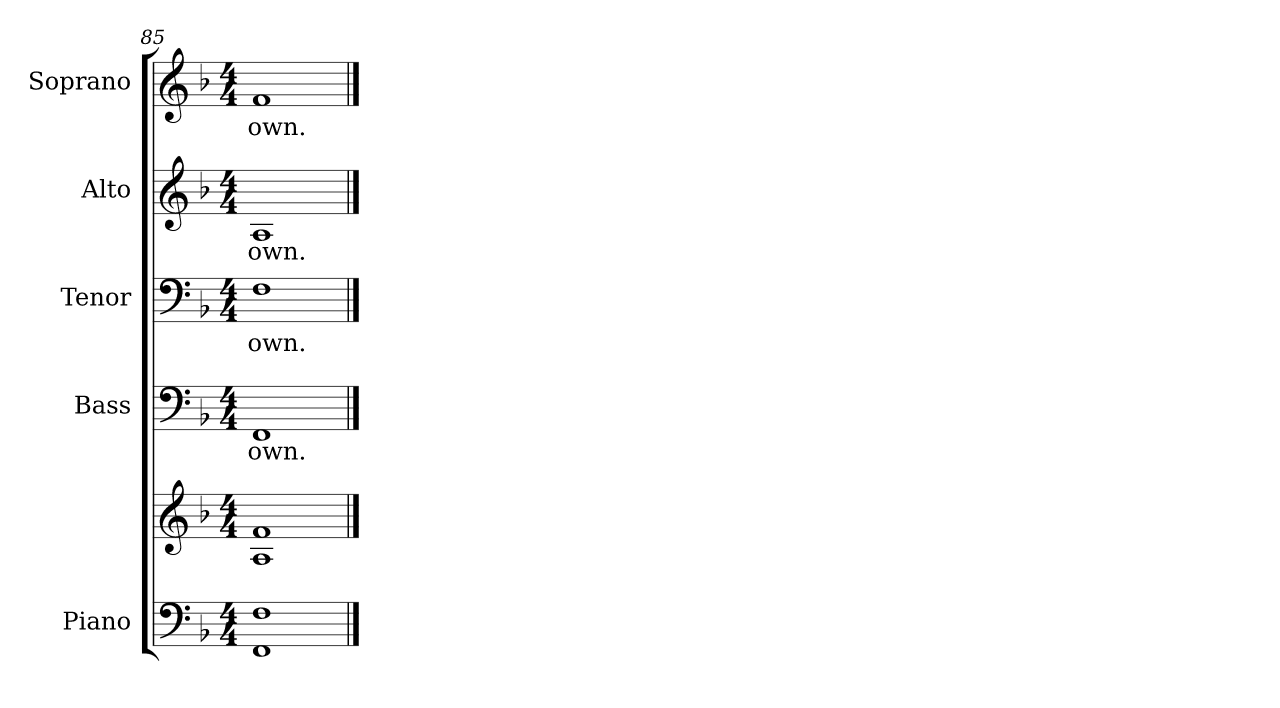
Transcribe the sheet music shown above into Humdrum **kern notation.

**kern	**kern	**kern	**text	**kern	**text	**kern	**text	**kern	**text
*part5	*part5	*part4	*part4	*part3	*part3	*part2	*part2	*part1	*part1
*staff6	*staff5	*staff4	*staff4	*staff3	*staff3	*staff2	*staff2	*staff1	*staff1
*I"Piano	*	*I"Bass	*	*I"Tenor	*	*I"Alto	*	*I"Soprano	*
*I'Pno.	*	*I'B.	*	*I'T.	*	*I'A.	*	*I'S.	*
*clefF4	*clefG2	*clefF4	*	*clefF4	*	*clefG2	*	*clefG2	*
*k[b-]	*k[b-]	*k[b-]	*	*k[b-]	*	*k[b-]	*	*k[b-]	*
*d:	*d:	*d:	*	*d:	*	*d:	*	*d:	*
*M4/4	*M4/4	*M4/4	*	*M4/4	*	*M4/4	*	*M4/4	*
=85	=85	=85	=85	=85	=85	=85	=85	=85	=85
!	!	!	!LO:LY:b:color=#000000	!	!	!	!	!	!
!	!	!	!	!	!LO:LY:b:color=#000000	!	!	!	!
!	!	!	!	!	!	!	!LO:LY:b:color=#000000	!	!
!	!	!	!	!	!	!	!	!	!LO:LY:b:color=#000000
1FFi 1Fi	1Ai 1fi	1FFi	own.	1Fi	own.	1Ai	own.	1fi	own.
==	==	==	==	==	==	==	==	==	==
*-	*-	*-	*-	*-	*-	*-	*-	*-	*-
